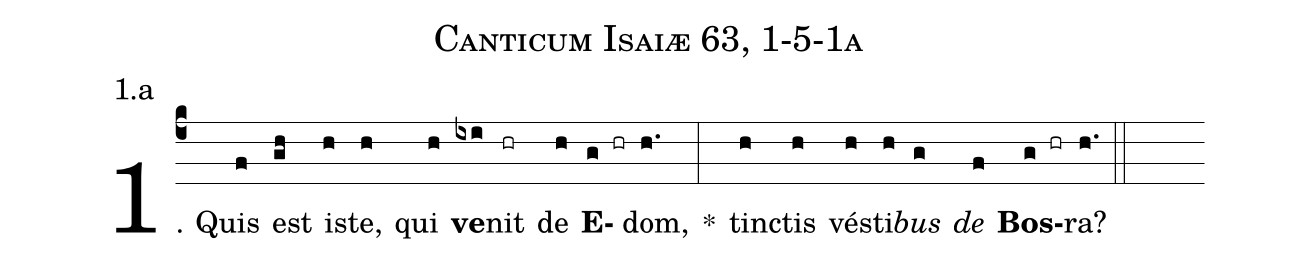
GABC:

name: Canticum Isaiæ 63, 1-5-1a;
annotation: 1.a;
%%
(c4)1. Quis(f) est(gh) is(h)te,(h) qui(h) <b>ve</b>(ixi)nit(hr) de(h) <b>E</b>(g hr)dom,(h.) *(:) tinc(h)tis(h) vés(h)ti(h)<i>bus</i>(g) <i>de</i>(f) <b>Bos</b>(g hr)ra?(h.) (::)
